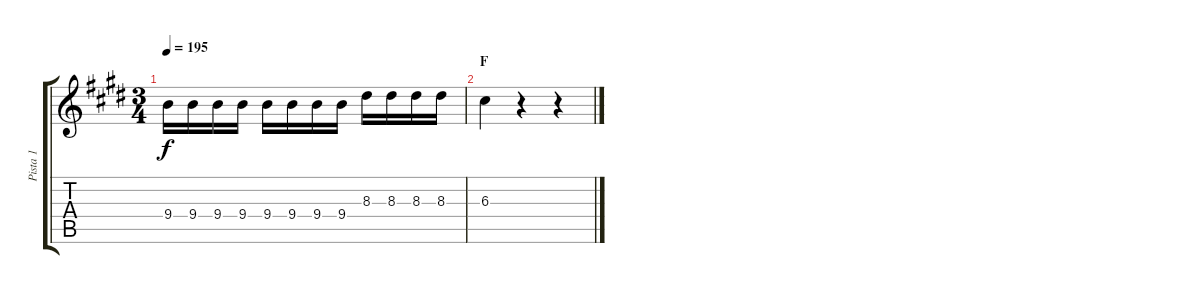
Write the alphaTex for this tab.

\track ("Pista 1" "Pista 1") {instrument distortionguitar}
\staff {score tabs}
\tuning (E4 B3 G3 D3 A2 E2) {hide}
\ts (3 4)
\tempo 195
\clef g2
\ks e
9.4.16{dy f} 9.4.16 9.4.16 9.4.16 9.4.16 9.4.16 9.4.16 9.4.16 8.3.16 8.3.16 8.3.16 8.3.16 |
\section ("" "F")
6.3.4 r.4 r.4
